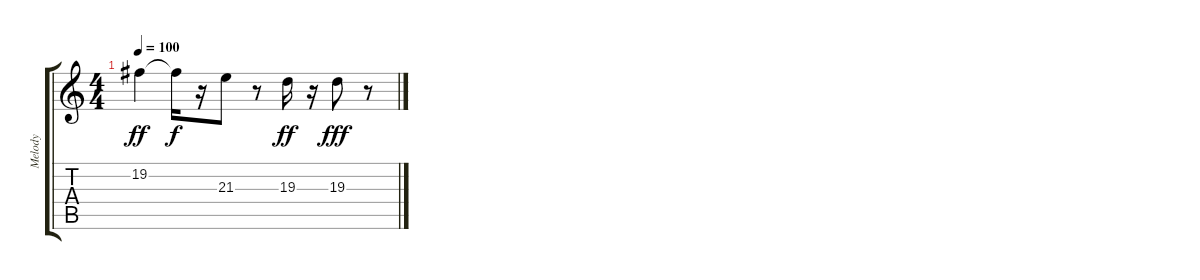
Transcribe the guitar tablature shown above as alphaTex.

\track ("Melody" "Melody") {instrument ocarina}
\staff {score tabs}
\tuning (E4 B3 G3 D3 A2 E2) {hide}
\ts (4 4)
\tempo 100
\clef g2
\ks c
19.2.4{dy ff} 19.2{t}.16{dy f} r.16 21.3.8 r.8 19.3.16{dy ff} r.16 19.3.8{dy fff} r.8
